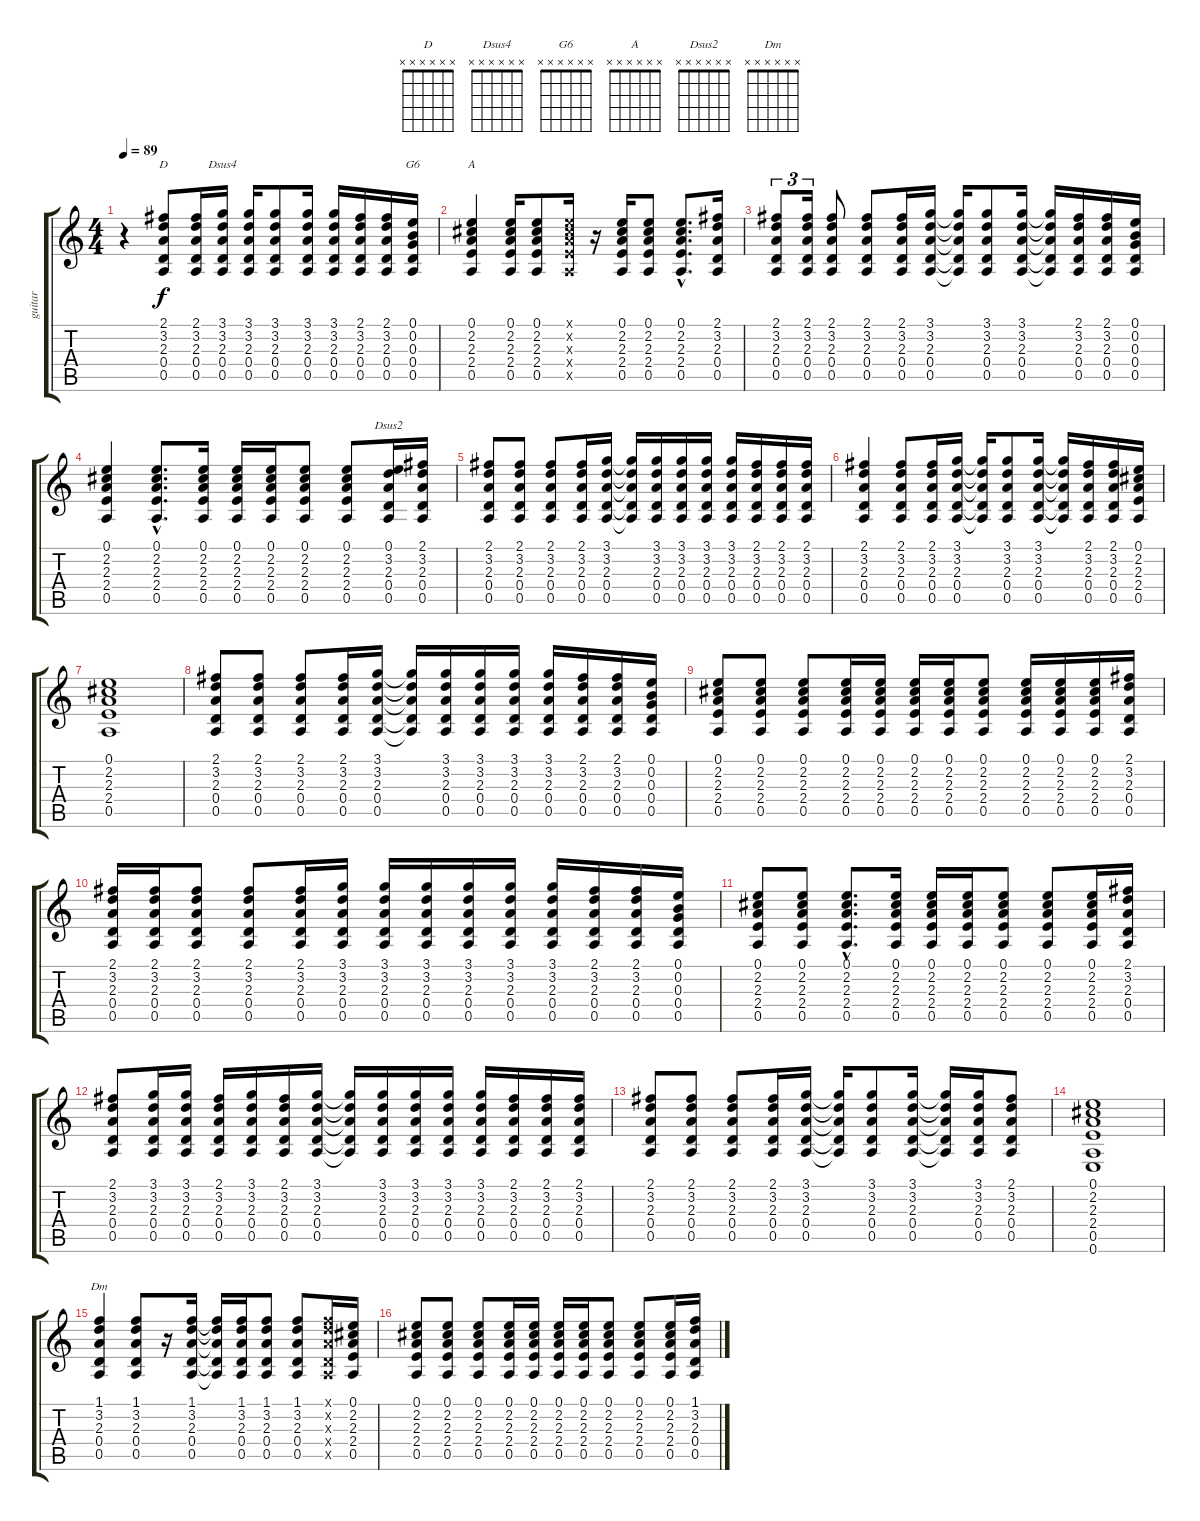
\track ("guitar" "guitar") {instrument acousticguitarsteel}
\staff {score tabs}
\tuning (E4 B3 G3 D3 A2 E2) {hide}
\chord ("D" x x x x x x) {firstfret 0}
\chord ("Dsus4" x x x x x x) {firstfret 0}
\chord ("G6" x x x x x x) {firstfret 0}
\chord ("A" x x x x x x) {firstfret 0}
\chord ("Dsus2" x x x x x x) {firstfret 0}
\chord ("Dm" x x x x x x) {firstfret 0}
\ts (4 4)
\tempo 89
\clef g2
\ks c
r.4{dy f} (2.1 3.2 2.3 0.4 0.5).8{ch "D"} (2.1 3.2 2.3 0.4 0.5).16 (3.1 3.2 2.3 0.4 0.5).16{ch "Dsus4"} (3.1 3.2 2.3 0.4 0.5).16 (3.1 3.2 2.3 0.4 0.5).8 (3.1 3.2 2.3 0.4 0.5).16 (3.1 3.2 2.3 0.4 0.5).16 (2.1 3.2 2.3 0.4 0.5).16 (2.1 3.2 2.3 0.4 0.5).16 (0.1 0.2 0.3 0.4 0.5).16{ch "G6"} |
(0.1 2.2 2.3 2.4 0.5).4{ch "A"} (0.1 2.2 2.3 2.4 0.5).16 (0.1 2.2 2.3 2.4 0.5).8 (0.1{x} 2.2{x} 2.3{x} 2.4{x} 0.5{x}).16 r.16 (0.1 2.2 2.3 2.4 0.5).16 (0.1 2.2 2.3 2.4 0.5).8 (0.1{hac} 2.2{hac} 2.3{hac} 2.4{hac} 0.5{hac}).8{d} (2.1 3.2 2.3 0.4 0.5).16 |
(2.1 3.2 2.3 0.4 0.5).8{tu (3 2)} (2.1 3.2 2.3 0.4 0.5).16{tu (3 2)} (2.1 3.2 2.3 0.4 0.5).8 (2.1 3.2 2.3 0.4 0.5).8 (2.1 3.2 2.3 0.4 0.5).16 (3.1 3.2 2.3 0.4 0.5).16 (3.1{t} 3.2{t} 2.3{t} 0.4{t} 0.5{t}).16 (3.1 3.2 2.3 0.4 0.5).8 (3.1 3.2 2.3 0.4 0.5).16 (3.1{t} 3.2{t} 2.3{t} 0.4{t} 0.5{t}).16 (2.1 3.2 2.3 0.4 0.5).16 (2.1 3.2 2.3 0.4 0.5).16 (0.1 0.2 0.3 0.4 0.5).16 |
(0.1 2.2 2.3 2.4 0.5).4 (0.1{hac} 2.2{hac} 2.3{hac} 2.4{hac} 0.5{hac}).8{d} (0.1 2.2 2.3 2.4 0.5).16 (0.1 2.2 2.3 2.4 0.5).16 (0.1 2.2 2.3 2.4 0.5).16 (0.1 2.2 2.3 2.4 0.5).8 (0.1 2.2 2.3 2.4 0.5).8 (0.1 3.2 2.3 0.4 0.5).16{ch "Dsus2"} (2.1 3.2 2.3 0.4 0.5).16 |
(2.1 3.2 2.3 0.4 0.5).8 (2.1 3.2 2.3 0.4 0.5).8 (2.1 3.2 2.3 0.4 0.5).8 (2.1 3.2 2.3 0.4 0.5).16 (3.1 3.2 2.3 0.4 0.5).16 (3.1{t} 3.2{t} 2.3{t} 0.4{t} 0.5{t}).16 (3.1 3.2 2.3 0.4 0.5).16 (3.1 3.2 2.3 0.4 0.5).16 (3.1 3.2 2.3 0.4 0.5).16 (3.1 3.2 2.3 0.4 0.5).16 (2.1 3.2 2.3 0.4 0.5).16 (2.1 3.2 2.3 0.4 0.5).16 (2.1 3.2 2.3 0.4 0.5).16 |
(2.1 3.2 2.3 0.4 0.5).4 (2.1 3.2 2.3 0.4 0.5).8 (2.1 3.2 2.3 0.4 0.5).16 (3.1 3.2 2.3 0.4 0.5).16 (3.1{t} 3.2{t} 2.3{t} 0.4{t} 0.5{t}).16 (3.1 3.2 2.3 0.4 0.5).8 (3.1 3.2 2.3 0.4 0.5).16 (3.1{t} 3.2{t} 2.3{t} 0.4{t} 0.5{t}).16 (2.1 3.2 2.3 0.4 0.5).16 (2.1 3.2 2.3 0.4 0.5).16 (0.1 2.2 2.3 2.4 0.5).16 |
(0.1 2.2 2.3 2.4 0.5).1 |
(2.1 3.2 2.3 0.4 0.5).8 (2.1 3.2 2.3 0.4 0.5).8 (2.1 3.2 2.3 0.4 0.5).8 (2.1 3.2 2.3 0.4 0.5).16 (3.1 3.2 2.3 0.4 0.5).16 (3.1{t} 3.2{t} 2.3{t} 0.4{t} 0.5{t}).16 (3.1 3.2 2.3 0.4 0.5).16 (3.1 3.2 2.3 0.4 0.5).16 (3.1 3.2 2.3 0.4 0.5).16 (3.1 3.2 2.3 0.4 0.5).16 (2.1 3.2 2.3 0.4 0.5).16 (2.1 3.2 2.3 0.4 0.5).16 (0.1 0.2 0.3 0.4 0.5).16 |
(0.1 2.2 2.3 2.4 0.5).8 (0.1 2.2 2.3 2.4 0.5).8 (0.1 2.2 2.3 2.4 0.5).8 (0.1 2.2 2.3 2.4 0.5).16 (0.1 2.2 2.3 2.4 0.5).16 (0.1 2.2 2.3 2.4 0.5).16 (0.1 2.2 2.3 2.4 0.5).16 (0.1 2.2 2.3 2.4 0.5).8 (0.1 2.2 2.3 2.4 0.5).16 (0.1 2.2 2.3 2.4 0.5).16 (0.1 2.2 2.3 2.4 0.5).16 (2.1 3.2 2.3 0.4 0.5).16 |
(2.1 3.2 2.3 0.4 0.5).16 (2.1 3.2 2.3 0.4 0.5).16 (2.1 3.2 2.3 0.4 0.5).8 (2.1 3.2 2.3 0.4 0.5).8 (2.1 3.2 2.3 0.4 0.5).16 (3.1 3.2 2.3 0.4 0.5).16 (3.1 3.2 2.3 0.4 0.5).16 (3.1 3.2 2.3 0.4 0.5).16 (3.1 3.2 2.3 0.4 0.5).16 (3.1 3.2 2.3 0.4 0.5).16 (3.1 3.2 2.3 0.4 0.5).16 (2.1 3.2 2.3 0.4 0.5).16 (2.1 3.2 2.3 0.4 0.5).16 (0.1 0.2 0.3 0.4 0.5).16 |
(0.1 2.2 2.3 2.4 0.5).8 (0.1 2.2 2.3 2.4 0.5).8 (0.1{hac} 2.2{hac} 2.3{hac} 2.4{hac} 0.5{hac}).8{d} (0.1 2.2 2.3 2.4 0.5).16 (0.1 2.2 2.3 2.4 0.5).16 (0.1 2.2 2.3 2.4 0.5).16 (0.1 2.2 2.3 2.4 0.5).8 (0.1 2.2 2.3 2.4 0.5).8 (0.1 2.2 2.3 2.4 0.5).16 (2.1 3.2 2.3 0.4 0.5).16 |
(2.1 3.2 2.3 0.4 0.5).8 (3.1 3.2 2.3 0.4 0.5).16 (3.1 3.2 2.3 0.4 0.5).16 (2.1 3.2 2.3 0.4 0.5).16 (3.1 3.2 2.3 0.4 0.5).16 (2.1 3.2 2.3 0.4 0.5).16 (3.1 3.2 2.3 0.4 0.5).16 (3.1{t} 3.2{t} 2.3{t} 0.4{t} 0.5{t}).16 (3.1 3.2 2.3 0.4 0.5).16 (3.1 3.2 2.3 0.4 0.5).16 (3.1 3.2 2.3 0.4 0.5).16 (3.1 3.2 2.3 0.4 0.5).16 (2.1 3.2 2.3 0.4 0.5).16 (2.1 3.2 2.3 0.4 0.5).16 (2.1 3.2 2.3 0.4 0.5).16 |
(2.1 3.2 2.3 0.4 0.5).8 (2.1 3.2 2.3 0.4 0.5).8 (2.1 3.2 2.3 0.4 0.5).8 (2.1 3.2 2.3 0.4 0.5).16 (3.1 3.2 2.3 0.4 0.5).16 (3.1{t} 3.2{t} 2.3{t} 0.4{t} 0.5{t}).16 (3.1 3.2 2.3 0.4 0.5).8 (3.1 3.2 2.3 0.4 0.5).16 (3.1{t} 3.2{t} 2.3{t} 0.4{t} 0.5{t}).16 (3.1 3.2 2.3 0.4 0.5).16 (2.1 3.2 2.3 0.4 0.5).8 |
(0.1 2.2 2.3 2.4 0.5 0.6).1 |
(1.1 3.2 2.3 0.4 0.5).4{ch "Dm"} (1.1 3.2 2.3 0.4 0.5).8 r.16 (1.1 3.2 2.3 0.4 0.5).16 (1.1{t} 3.2{t} 2.3{t} 0.4{t} 0.5{t}).16 (1.1 3.2 2.3 0.4 0.5).16 (1.1 3.2 2.3 0.4 0.5).8 (1.1 3.2 2.3 0.4 0.5).8 (1.1{x} 3.2{x} 2.3{x} 0.4{x} 0.5{x}).16 (0.1 2.2 2.3 2.4 0.5).16 |
(0.1 2.2 2.3 2.4 0.5).8 (0.1 2.2 2.3 2.4 0.5).8 (0.1 2.2 2.3 2.4 0.5).8 (0.1 2.2 2.3 2.4 0.5).16 (0.1 2.2 2.3 2.4 0.5).16 (0.1 2.2 2.3 2.4 0.5).16 (0.1 2.2 2.3 2.4 0.5).16 (0.1 2.2 2.3 2.4 0.5).8 (0.1 2.2 2.3 2.4 0.5).8 (0.1 2.2 2.3 2.4 0.5).16 (1.1 3.2 2.3 0.4 0.5).16
